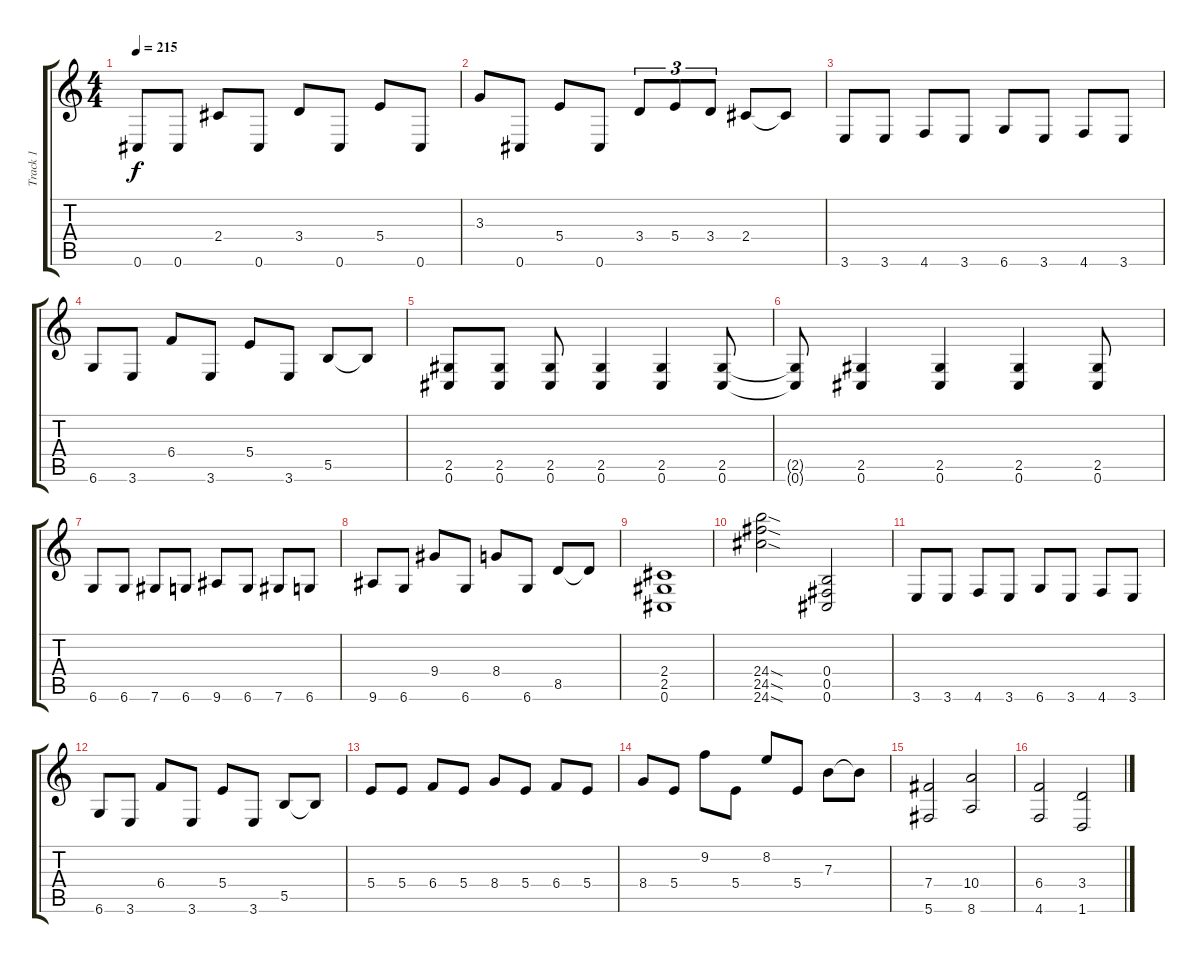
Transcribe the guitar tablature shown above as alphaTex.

\track ("Track 1" "Track 1") {instrument electricguitarclean}
\staff {score tabs}
\tuning (Db4 Ab3 E3 B2 Gb2 Db2) {hide}
\ts (4 4)
\tempo 215
\clef g2
\ks c
0.6.8{dy f} 0.6.8 2.4.8 0.6.8 3.4.8 0.6.8 5.4.8 0.6.8 |
3.3.8 0.6.8 5.4.8 0.6.8 3.4.8{tu (3 2)} 5.4.8{tu (3 2)} 3.4.8{tu (3 2)} 2.4.8 2.4{t}.8 |
3.6.8 3.6.8 4.6.8 3.6.8 6.6.8 3.6.8 4.6.8 3.6.8 |
6.6.8 3.6.8 6.4.8 3.6.8 5.4.8 3.6.8 5.5.8 5.5{t}.8 |
(2.5 0.6).8 (2.5 0.6).8 (2.5 0.6).8 (2.5 0.6).4 (2.5 0.6).4 (2.5 0.6).8 |
(2.5{t} 0.6{t}).8 (2.5 0.6).4 (2.5 0.6).4 (2.5 0.6).4 (2.5 0.6).8 |
6.6.8 6.6.8 7.6.8 6.6.8 9.6.8 6.6.8 7.6.8 6.6.8 |
9.6.8 6.6.8 9.4.8 6.6.8 8.4.8 6.6.8 8.5.8 8.5{t}.8 |
(2.4 2.5 0.6).1 |
(24.4{sod} 24.5{sod} 24.6{sod}).2 (0.4 0.5 0.6).2 |
3.6.8 3.6.8 4.6.8 3.6.8 6.6.8 3.6.8 4.6.8 3.6.8 |
6.6.8 3.6.8 6.4.8 3.6.8 5.4.8 3.6.8 5.5.8 5.5{t}.8 |
5.4.8 5.4.8 6.4.8 5.4.8 8.4.8 5.4.8 6.4.8 5.4.8 |
8.4.8 5.4.8 9.2.8 5.4.8 8.2.8 5.4.8 7.3.8 7.3{t}.8 |
(7.4 5.6).2 (10.4 8.6).2 |
(6.4 4.6).2 (3.4 1.6).2
